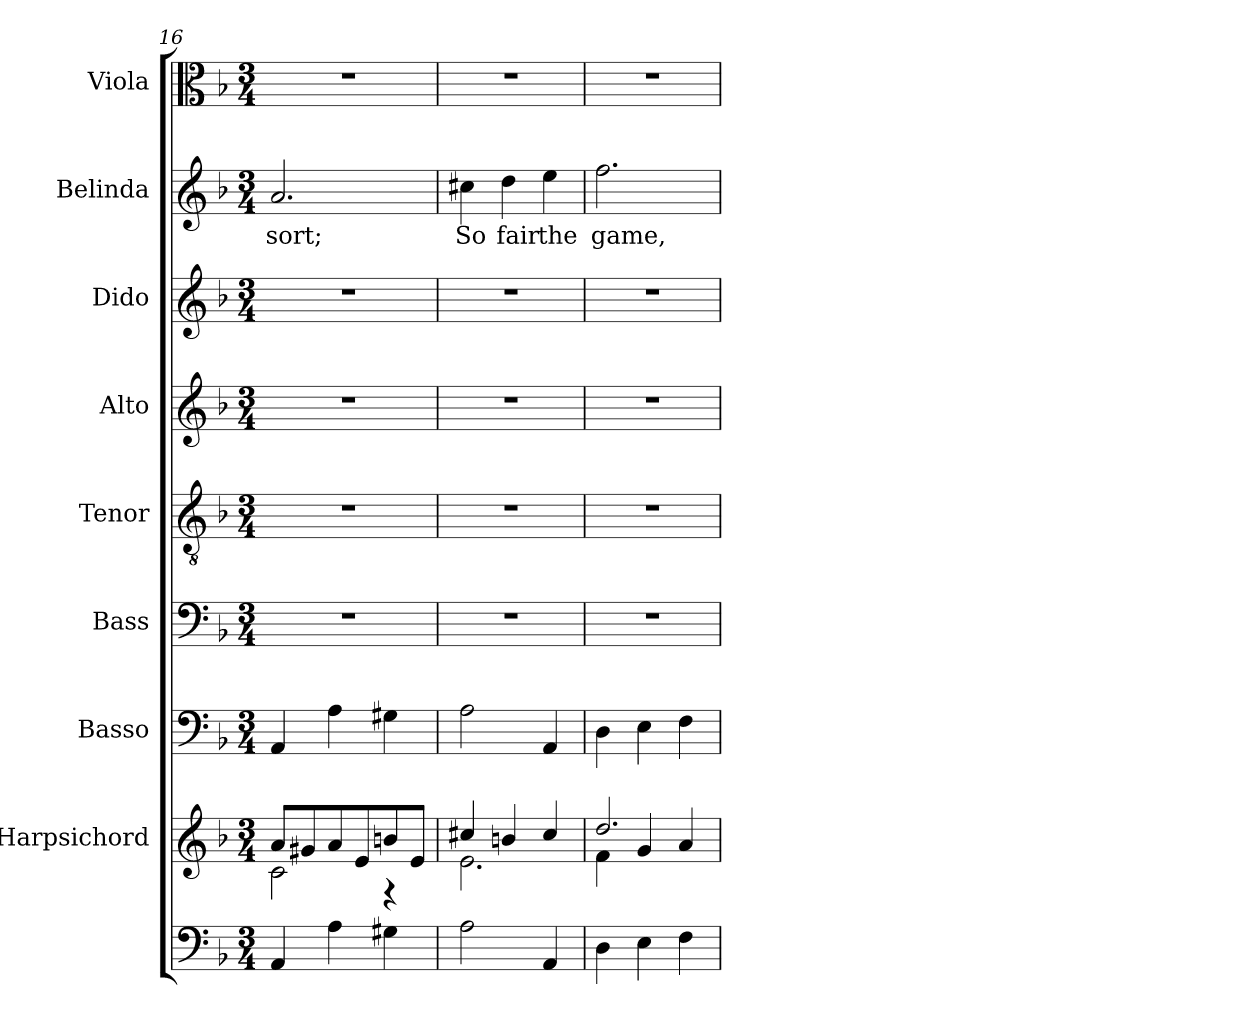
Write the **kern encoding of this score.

**kern	**kern	**kern	**kern	**kern	**kern	**kern	**kern	**text	**kern
*part9	*part8	*part7	*part6	*part5	*part4	*part3	*part2	*part2	*part1
*staff9	*staff8	*staff7	*staff6	*staff5	*staff4	*staff3	*staff2	*staff2	*staff1
*	*I"Harpsichord	*I"Basso	*I"Bass	*I"Tenor	*I"Alto	*I"Dido	*I"Belinda	*	*I"Viola
*	*	*	*I'B.	*I'T.	*I'A.	*	*	*	*I'Viola
*clefF4	*clefG2	*clefF4	*clefF4	*clefGv2	*clefG2	*clefG2	*clefG2	*	*clefC3
*	*	*	*	*ITrd7c12	*	*	*	*	*
*k[b-]	*k[b-]	*k[b-]	*k[b-]	*k[b-]	*k[b-]	*k[b-]	*k[b-]	*	*k[b-]
*F:	*F:	*F:	*F:	*F:	*F:	*F:	*F:	*	*F:
*M3/4	*M3/4	*M3/4	*M3/4	*M3/4	*M3/4	*M3/4	*M3/4	*	*M3/4
=16	=16	=16	=16	=16	=16	=16	=16	=16	=16
*	*^	*	*	*	*	*	*	*	*
!	!	!	!	!LO:N:vis=1	!LO:N:vis=1	!LO:N:vis=1	!LO:N:vis=1	!	!	!
!	!	!	!	!	!	!	!	!	!LO:LY:b:color=#000000	!LO:N:vis=1
4AAi/	8ai/L	2ci\	4AAi/	2.r	2.r	2.r	2.r	2.ai/	-sort;	2.r
.	8g#Xi/	.	.	.	.	.	.	.	.	.
4Ai\	8ai/	.	4Ai\	.	.	.	.	.	.	.
.	8ei/	.	.	.	.	.	.	.	.	.
4G#Xi\	8bni/	4r	4G#Xi\	.	.	.	.	.	.	.
.	8ei/J	.	.	.	.	.	.	.	.	.
=17	=17	=17	=17	=17	=17	=17	=17	=17	=17	=17
!	!	!	!	!LO:N:vis=1	!LO:N:vis=1	!LO:N:vis=1	!LO:N:vis=1	!	!	!
!	!	!	!	!	!	!	!	!	!LO:LY:b:color=#000000	!LO:N:vis=1
2Ai\	4cc#Xi/	2.ei\	2Ai\	2.r	2.r	2.r	2.r	4cc#Xi\	So	2.r
!	!	!	!	!	!	!	!	!	!LO:LY:b:color=#000000	!
.	4bni/	.	.	.	.	.	.	4ddi\	fair	.
!	!	!	!	!	!	!	!	!	!LO:LY:b:color=#000000	!
4AAi/	4cc#i/	.	4AAi/	.	.	.	.	4eei\	the	.
=18	=18	=18	=18	=18	=18	=18	=18	=18	=18	=18
!	!	!	!	!LO:N:vis=1	!LO:N:vis=1	!LO:N:vis=1	!LO:N:vis=1	!	!	!
!	!	!	!	!	!	!	!	!	!LO:LY:b:color=#000000	!LO:N:vis=1
4Di\	2.ddi/	4fi\	4Di\	2.r	2.r	2.r	2.r	2.ffi\	game,	2.r
4Ei\	.	4gi/	4Ei\	.	.	.	.	.	.	.
4Fi\	.	4ai/	4Fi\	.	.	.	.	.	.	.
*	*v	*v	*	*	*	*	*	*	*	*
=	=	=	=	=	=	=	=	=	=
*-	*-	*-	*-	*-	*-	*-	*-	*-	*-
